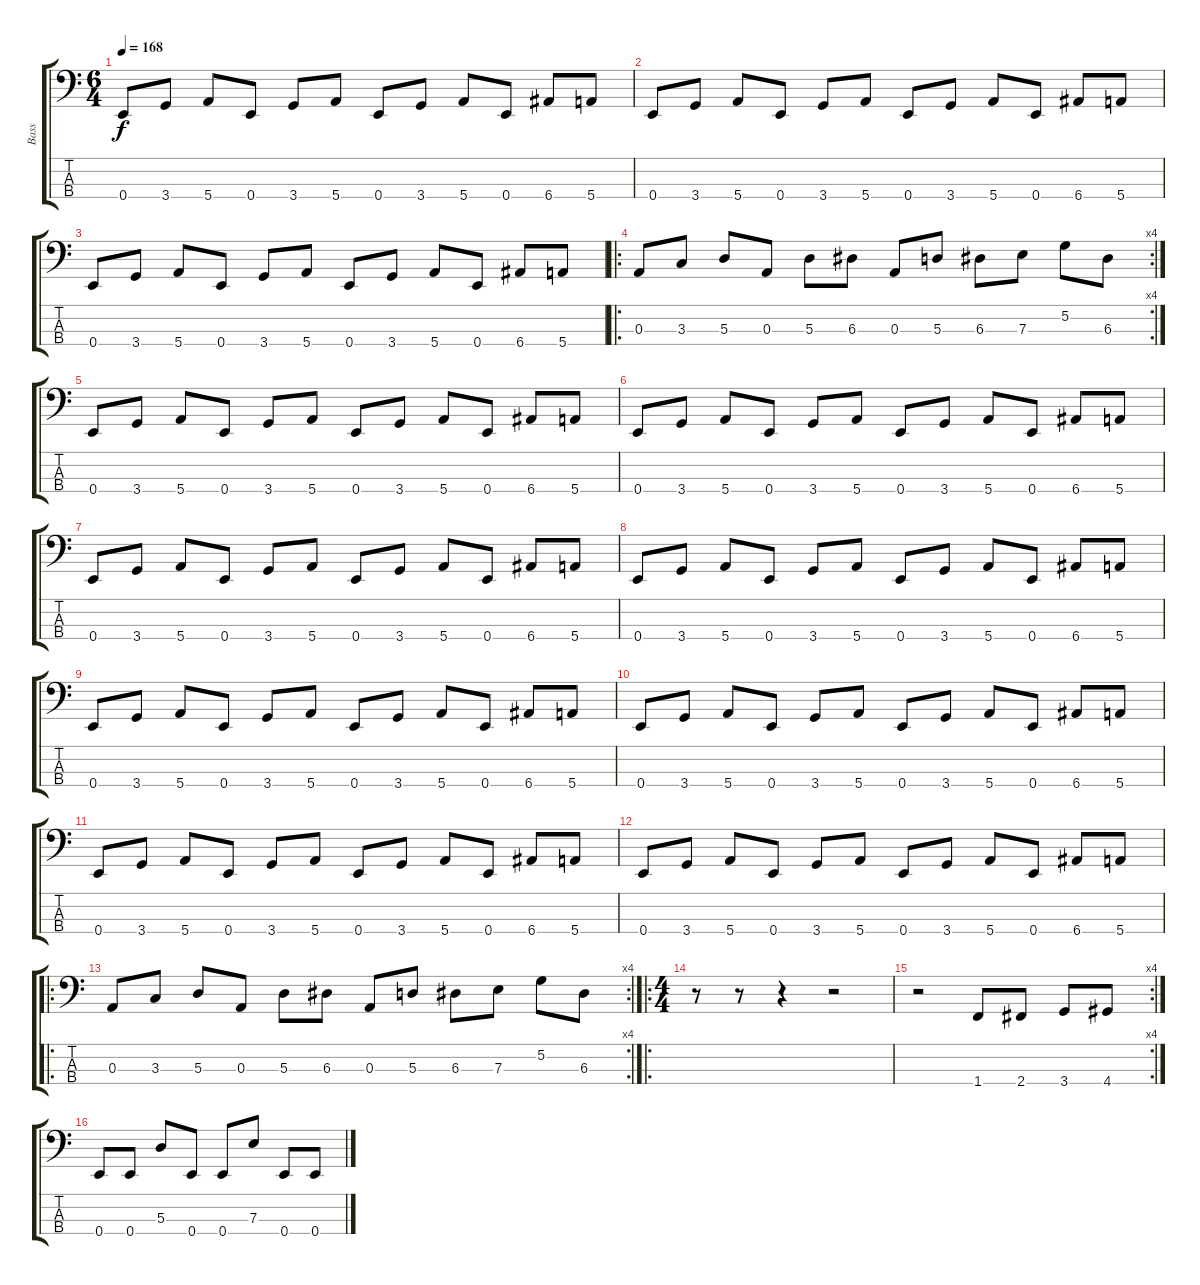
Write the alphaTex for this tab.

\track ("Bass" "Bass") {instrument electricbassfinger}
\staff {score tabs}
\tuning (G2 D2 A1 E1) {hide}
\ts (6 4)
\tempo 168
\clef f4
\ks c
0.4.8{dy f} 3.4.8 5.4.8 0.4.8 3.4.8 5.4.8 0.4.8 3.4.8 5.4.8 0.4.8 6.4.8 5.4.8 |
0.4.8 3.4.8 5.4.8 0.4.8 3.4.8 5.4.8 0.4.8 3.4.8 5.4.8 0.4.8 6.4.8 5.4.8 |
0.4.8 3.4.8 5.4.8 0.4.8 3.4.8 5.4.8 0.4.8 3.4.8 5.4.8 0.4.8 6.4.8 5.4.8 |
\ro
\rc 4
0.3.8 3.3.8 5.3.8 0.3.8 5.3.8 6.3.8 0.3.8 5.3.8 6.3.8 7.3.8 5.2.8 6.3.8 |
0.4.8 3.4.8 5.4.8 0.4.8 3.4.8 5.4.8 0.4.8 3.4.8 5.4.8 0.4.8 6.4.8 5.4.8 |
0.4.8 3.4.8 5.4.8 0.4.8 3.4.8 5.4.8 0.4.8 3.4.8 5.4.8 0.4.8 6.4.8 5.4.8 |
0.4.8 3.4.8 5.4.8 0.4.8 3.4.8 5.4.8 0.4.8 3.4.8 5.4.8 0.4.8 6.4.8 5.4.8 |
0.4.8 3.4.8 5.4.8 0.4.8 3.4.8 5.4.8 0.4.8 3.4.8 5.4.8 0.4.8 6.4.8 5.4.8 |
0.4.8 3.4.8 5.4.8 0.4.8 3.4.8 5.4.8 0.4.8 3.4.8 5.4.8 0.4.8 6.4.8 5.4.8 |
0.4.8 3.4.8 5.4.8 0.4.8 3.4.8 5.4.8 0.4.8 3.4.8 5.4.8 0.4.8 6.4.8 5.4.8 |
0.4.8 3.4.8 5.4.8 0.4.8 3.4.8 5.4.8 0.4.8 3.4.8 5.4.8 0.4.8 6.4.8 5.4.8 |
0.4.8 3.4.8 5.4.8 0.4.8 3.4.8 5.4.8 0.4.8 3.4.8 5.4.8 0.4.8 6.4.8 5.4.8 |
\ro
\rc 4
0.3.8 3.3.8 5.3.8 0.3.8 5.3.8 6.3.8 0.3.8 5.3.8 6.3.8 7.3.8 5.2.8 6.3.8 |
\ro
\ts (4 4)
r.8 r.8 r.4 r.2 |
\rc 4
r.2 1.4.8 2.4.8 3.4.8 4.4.8 |
0.4.8 0.4.8 5.3.8 0.4.8 0.4.8 7.3.8 0.4.8 0.4.8
